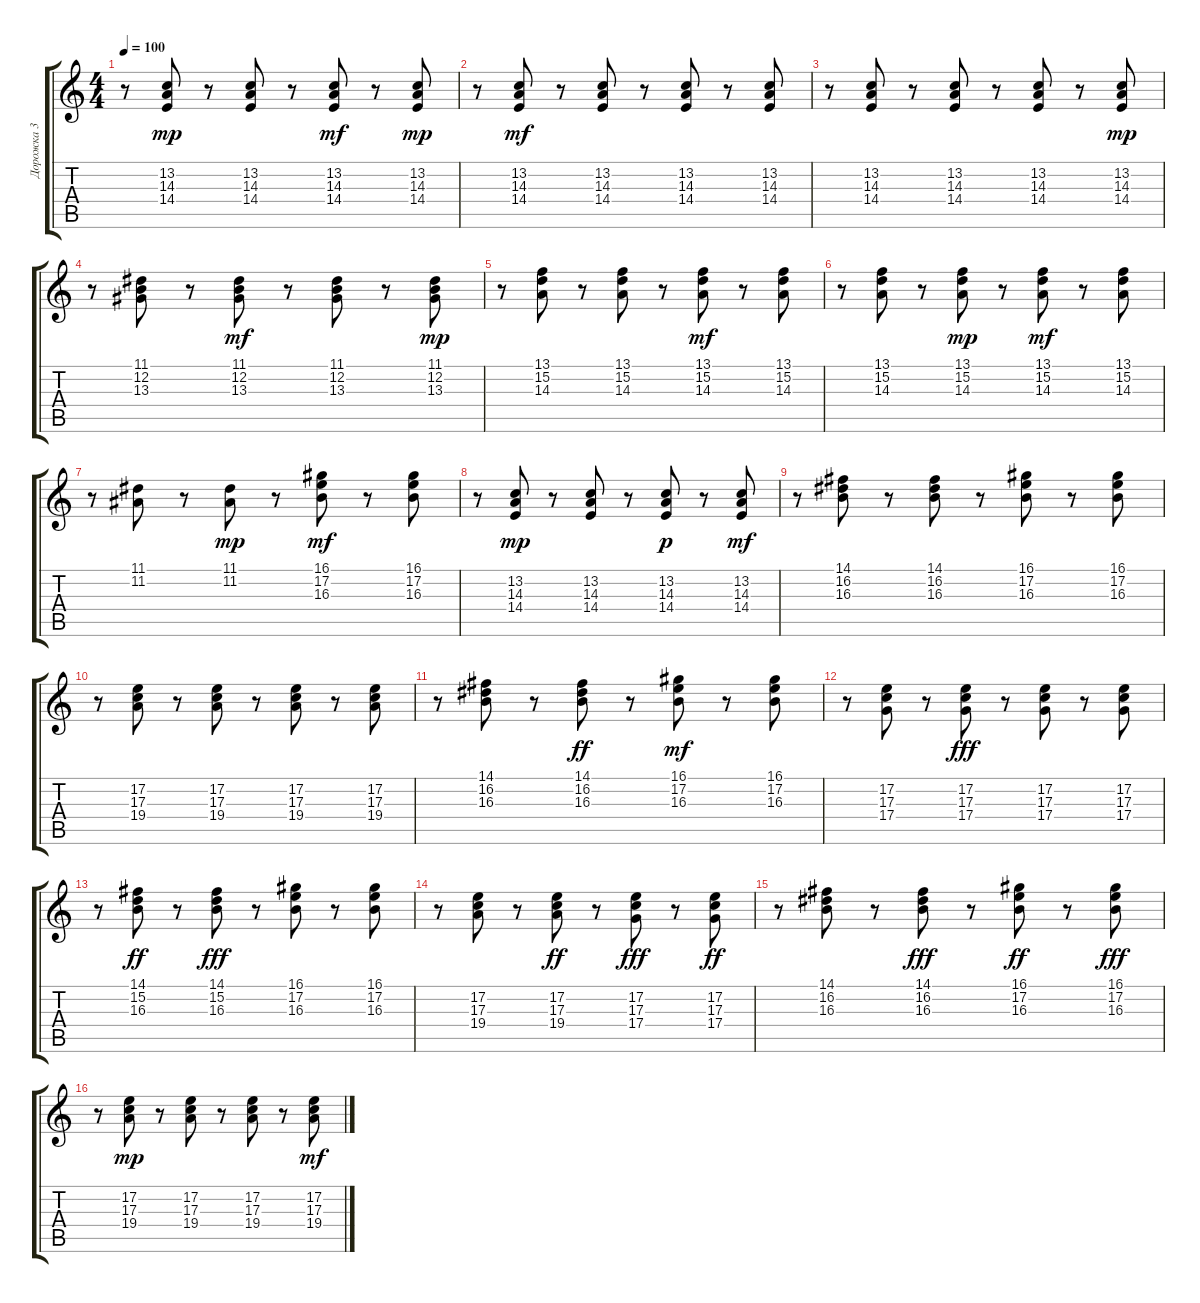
\track ("Дорожка 3" "Дорожка 3") {instrument fx4atmosphere}
\staff {score tabs}
\tuning (E4 B3 G3 D3 A2 E2) {hide}
\ts (4 4)
\tempo 100
\clef g2
\ks c
r.8{dy mp} (13.2 14.3 14.4).8 r.8 (13.2 14.3 14.4).8 r.8 (13.2 14.3 14.4).8{dy mf} r.8 (13.2 14.3 14.4).8{dy mp} |
r.8 (13.2 14.3 14.4).8{dy mf} r.8 (13.2 14.3 14.4).8 r.8 (13.2 14.3 14.4).8 r.8 (13.2 14.3 14.4).8 |
r.8 (13.2 14.3 14.4).8 r.8 (13.2 14.3 14.4).8 r.8 (13.2 14.3 14.4).8 r.8 (13.2 14.3 14.4).8{dy mp} |
r.8 (11.1 12.2 13.3).8 r.8 (11.1 12.2 13.3).8{dy mf} r.8 (11.1 12.2 13.3).8 r.8 (11.1 12.2 13.3).8{dy mp} |
r.8 (13.1 15.2 14.3).8 r.8 (13.1 15.2 14.3).8 r.8 (13.1 15.2 14.3).8{dy mf} r.8 (13.1 15.2 14.3).8 |
r.8 (13.1 15.2 14.3).8 r.8 (13.1 15.2 14.3).8{dy mp} r.8 (13.1 15.2 14.3).8{dy mf} r.8 (13.1 15.2 14.3).8 |
r.8 (11.1 11.2).8 r.8 (11.1 11.2).8{dy mp} r.8 (16.1 17.2 16.3).8{dy mf} r.8 (16.1 17.2 16.3).8 |
r.8 (13.2 14.3 14.4).8{dy mp} r.8 (13.2 14.3 14.4).8 r.8 (13.2 14.3 14.4).8{dy p} r.8 (13.2 14.3 14.4).8{dy mf} |
r.8 (14.1 16.2 16.3).8 r.8 (14.1 16.2 16.3).8 r.8 (16.1 17.2 16.3).8 r.8 (16.1 17.2 16.3).8 |
r.8 (17.2 17.3 19.4).8 r.8 (17.2 17.3 19.4).8 r.8 (17.2 17.3 19.4).8 r.8 (17.2 17.3 19.4).8 |
r.8 (14.1 16.2 16.3).8 r.8 (14.1 16.2 16.3).8{dy ff} r.8 (16.1 17.2 16.3).8{dy mf} r.8 (16.1 17.2 16.3).8 |
r.8 (17.2 17.3 17.4).8 r.8 (17.2 17.3 17.4).8{dy fff} r.8 (17.2 17.3 17.4).8 r.8 (17.2 17.3 17.4).8 |
r.8 (14.1 15.2 16.3).8{dy ff} r.8 (14.1 15.2 16.3).8{dy fff} r.8 (16.1 17.2 16.3).8 r.8 (16.1 17.2 16.3).8 |
r.8 (17.2 17.3 19.4).8 r.8 (17.2 17.3 19.4).8{dy ff} r.8 (17.2 17.3 17.4).8{dy fff} r.8 (17.2 17.3 17.4).8{dy ff} |
r.8 (14.1 16.2 16.3).8 r.8 (14.1 16.2 16.3).8{dy fff} r.8 (16.1 17.2 16.3).8{dy ff} r.8 (16.1 17.2 16.3).8{dy fff} |
r.8 (17.2 17.3 19.4).8{dy mp} r.8 (17.2 17.3 19.4).8 r.8 (17.2 17.3 19.4).8 r.8 (17.2 17.3 19.4).8{dy mf}
